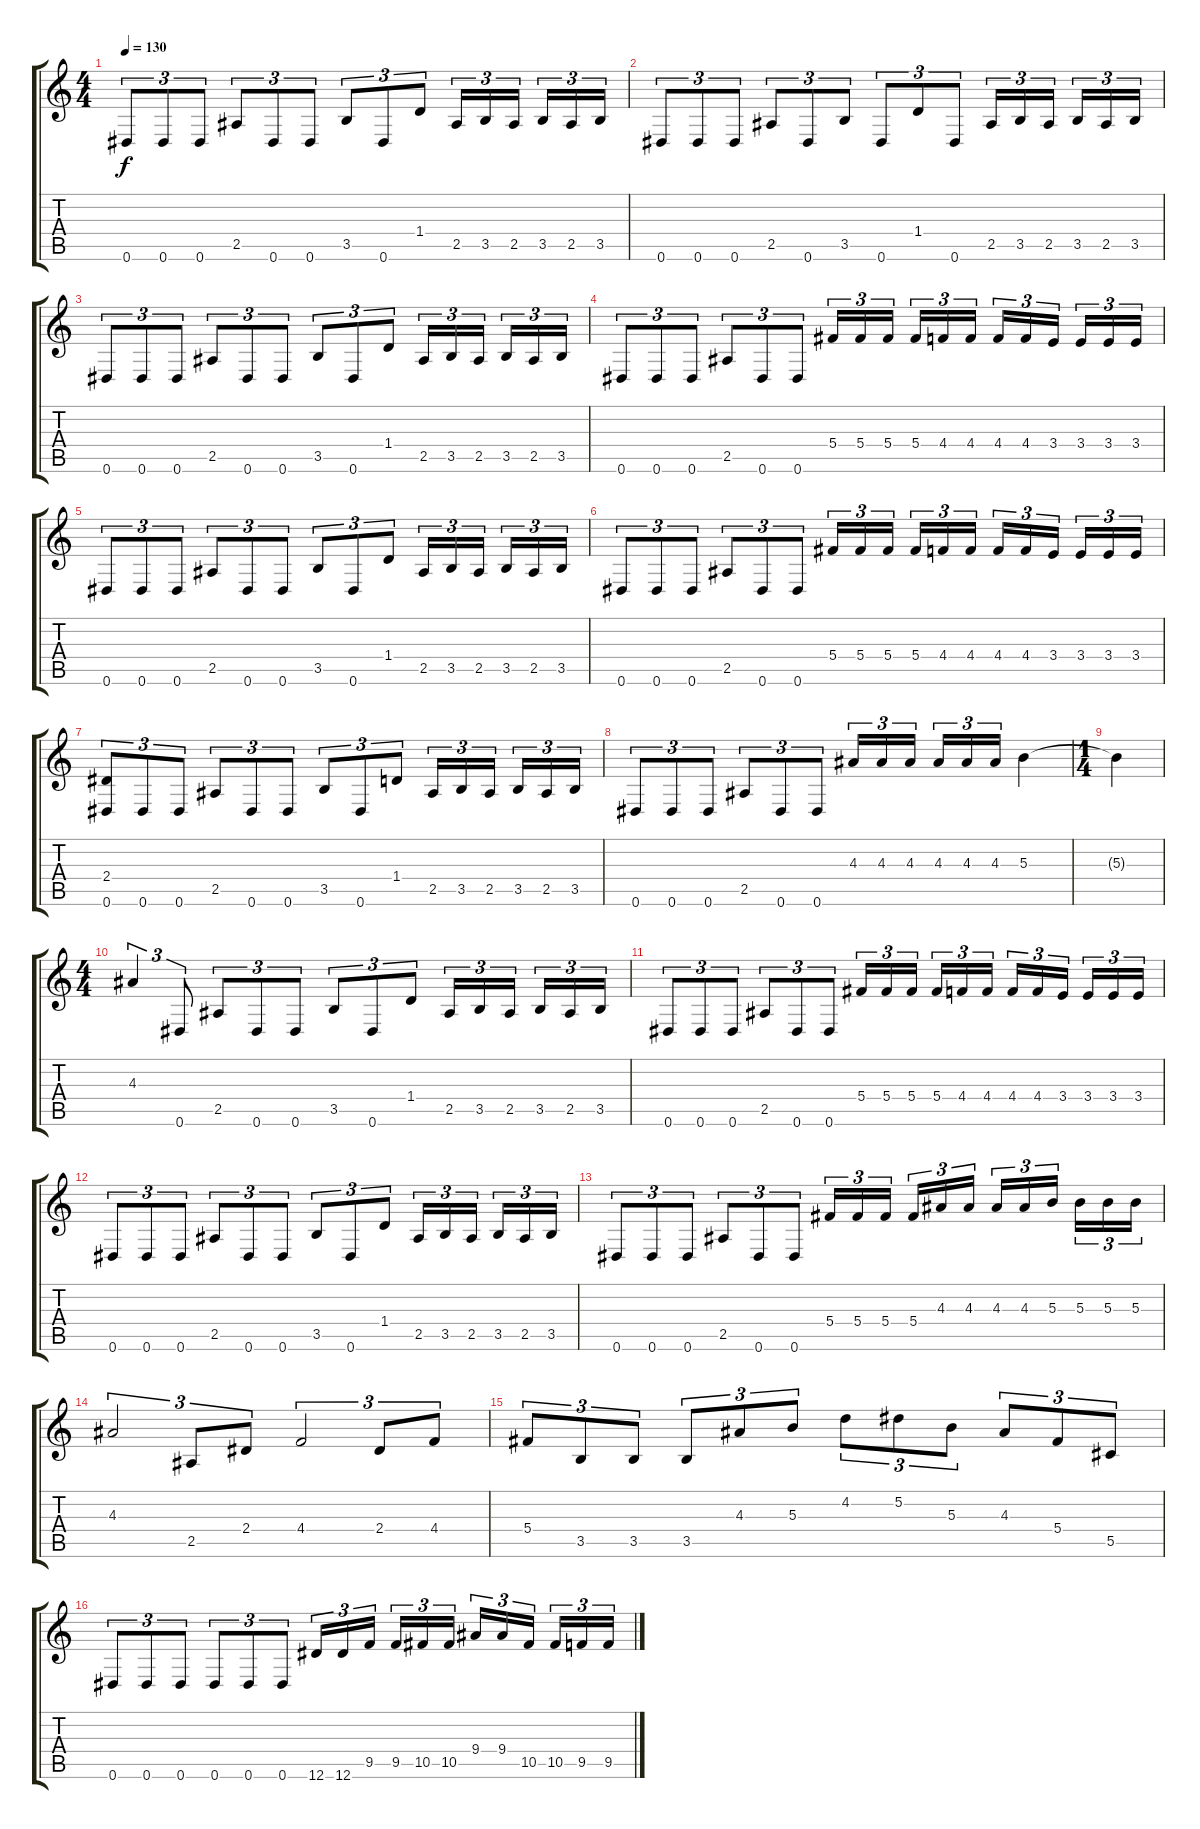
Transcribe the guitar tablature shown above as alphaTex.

\track "" {instrument distortionguitar}
\staff {score tabs}
\tuning (Eb4 Bb3 Gb3 Db3 Ab2 Eb2) {hide}
\ts (4 4)
\tempo 130
\clef g2
\ks c
0.6.8{tu (3 2) dy f volume 16} 0.6.8{tu (3 2)} 0.6.8{tu (3 2)} 2.5.8{tu (3 2)} 0.6.8{tu (3 2)} 0.6.8{tu (3 2)} 3.5.8{tu (3 2)} 0.6.8{tu (3 2)} 1.4.8{tu (3 2)} 2.5.16{tu (3 2)} 3.5.16{tu (3 2)} 2.5.16{tu (3 2)} 3.5.16{tu (3 2)} 2.5.16{tu (3 2)} 3.5.16{tu (3 2)} |
0.6.8{tu (3 2)} 0.6.8{tu (3 2)} 0.6.8{tu (3 2)} 2.5.8{tu (3 2)} 0.6.8{tu (3 2)} 3.5.8{tu (3 2)} 0.6.8{tu (3 2)} 1.4.8{tu (3 2)} 0.6.8{tu (3 2)} 2.5.16{tu (3 2)} 3.5.16{tu (3 2)} 2.5.16{tu (3 2)} 3.5.16{tu (3 2)} 2.5.16{tu (3 2)} 3.5.16{tu (3 2)} |
0.6.8{tu (3 2) volume 16} 0.6.8{tu (3 2)} 0.6.8{tu (3 2)} 2.5.8{tu (3 2)} 0.6.8{tu (3 2)} 0.6.8{tu (3 2)} 3.5.8{tu (3 2)} 0.6.8{tu (3 2)} 1.4.8{tu (3 2)} 2.5.16{tu (3 2)} 3.5.16{tu (3 2)} 2.5.16{tu (3 2)} 3.5.16{tu (3 2)} 2.5.16{tu (3 2)} 3.5.16{tu (3 2)} |
0.6.8{tu (3 2)} 0.6.8{tu (3 2)} 0.6.8{tu (3 2)} 2.5.8{tu (3 2)} 0.6.8{tu (3 2)} 0.6.8{tu (3 2)} 5.4.16{tu (3 2)} 5.4.16{tu (3 2)} 5.4.16{tu (3 2)} 5.4.16{tu (3 2)} 4.4.16{tu (3 2)} 4.4.16{tu (3 2)} 4.4.16{tu (3 2)} 4.4.16{tu (3 2)} 3.4.16{tu (3 2)} 3.4.16{tu (3 2)} 3.4.16{tu (3 2)} 3.4.16{tu (3 2)} |
0.6.8{tu (3 2)} 0.6.8{tu (3 2)} 0.6.8{tu (3 2)} 2.5.8{tu (3 2)} 0.6.8{tu (3 2)} 0.6.8{tu (3 2)} 3.5.8{tu (3 2)} 0.6.8{tu (3 2)} 1.4.8{tu (3 2)} 2.5.16{tu (3 2)} 3.5.16{tu (3 2)} 2.5.16{tu (3 2)} 3.5.16{tu (3 2)} 2.5.16{tu (3 2)} 3.5.16{tu (3 2)} |
0.6.8{tu (3 2)} 0.6.8{tu (3 2)} 0.6.8{tu (3 2)} 2.5.8{tu (3 2)} 0.6.8{tu (3 2)} 0.6.8{tu (3 2)} 5.4.16{tu (3 2)} 5.4.16{tu (3 2)} 5.4.16{tu (3 2)} 5.4.16{tu (3 2)} 4.4.16{tu (3 2)} 4.4.16{tu (3 2)} 4.4.16{tu (3 2)} 4.4.16{tu (3 2)} 3.4.16{tu (3 2)} 3.4.16{tu (3 2)} 3.4.16{tu (3 2)} 3.4.16{tu (3 2)} |
(2.4 0.6).8{tu (3 2)} 0.6.8{tu (3 2)} 0.6.8{tu (3 2)} 2.5.8{tu (3 2)} 0.6.8{tu (3 2)} 0.6.8{tu (3 2)} 3.5.8{tu (3 2)} 0.6.8{tu (3 2)} 1.4.8{tu (3 2)} 2.5.16{tu (3 2)} 3.5.16{tu (3 2)} 2.5.16{tu (3 2)} 3.5.16{tu (3 2)} 2.5.16{tu (3 2)} 3.5.16{tu (3 2)} |
0.6.8{tu (3 2)} 0.6.8{tu (3 2)} 0.6.8{tu (3 2)} 2.5.8{tu (3 2)} 0.6.8{tu (3 2)} 0.6.8{tu (3 2)} 4.3.16{tu (3 2)} 4.3.16{tu (3 2)} 4.3.16{tu (3 2)} 4.3.16{tu (3 2)} 4.3.16{tu (3 2)} 4.3.16{tu (3 2)} 5.3.4 |
\ts (1 4)
5.3{t}.4 |
\ts (4 4)
4.3.4{tu (3 2)} 0.6.8{tu (3 2)} 2.5.8{tu (3 2)} 0.6.8{tu (3 2)} 0.6.8{tu (3 2)} 3.5.8{tu (3 2)} 0.6.8{tu (3 2)} 1.4.8{tu (3 2)} 2.5.16{tu (3 2)} 3.5.16{tu (3 2)} 2.5.16{tu (3 2)} 3.5.16{tu (3 2)} 2.5.16{tu (3 2)} 3.5.16{tu (3 2)} |
0.6.8{tu (3 2)} 0.6.8{tu (3 2)} 0.6.8{tu (3 2)} 2.5.8{tu (3 2)} 0.6.8{tu (3 2)} 0.6.8{tu (3 2)} 5.4.16{tu (3 2)} 5.4.16{tu (3 2)} 5.4.16{tu (3 2)} 5.4.16{tu (3 2)} 4.4.16{tu (3 2)} 4.4.16{tu (3 2)} 4.4.16{tu (3 2)} 4.4.16{tu (3 2)} 3.4.16{tu (3 2)} 3.4.16{tu (3 2)} 3.4.16{tu (3 2)} 3.4.16{tu (3 2)} |
0.6.8{tu (3 2)} 0.6.8{tu (3 2)} 0.6.8{tu (3 2)} 2.5.8{tu (3 2)} 0.6.8{tu (3 2)} 0.6.8{tu (3 2)} 3.5.8{tu (3 2)} 0.6.8{tu (3 2)} 1.4.8{tu (3 2)} 2.5.16{tu (3 2)} 3.5.16{tu (3 2)} 2.5.16{tu (3 2)} 3.5.16{tu (3 2)} 2.5.16{tu (3 2)} 3.5.16{tu (3 2)} |
0.6.8{tu (3 2)} 0.6.8{tu (3 2)} 0.6.8{tu (3 2)} 2.5.8{tu (3 2)} 0.6.8{tu (3 2)} 0.6.8{tu (3 2)} 5.4.16{tu (3 2)} 5.4.16{tu (3 2)} 5.4.16{tu (3 2)} 5.4.16{tu (3 2)} 4.3.16{tu (3 2)} 4.3.16{tu (3 2)} 4.3.16{tu (3 2)} 4.3.16{tu (3 2)} 5.3.16{tu (3 2)} 5.3.16{tu (3 2)} 5.3.16{tu (3 2)} 5.3.16{tu (3 2)} |
4.3.2{tu (3 2)} 2.5.8{tu (3 2)} 2.4.8{tu (3 2)} 4.4.2{tu (3 2)} 2.4.8{tu (3 2)} 4.4.8{tu (3 2)} |
5.4.8{tu (3 2)} 3.5.8{tu (3 2)} 3.5.8{tu (3 2)} 3.5.8{tu (3 2)} 4.3.8{tu (3 2)} 5.3.8{tu (3 2)} 4.2.8{tu (3 2)} 5.2.8{tu (3 2)} 5.3.8{tu (3 2)} 4.3.8{tu (3 2)} 5.4.8{tu (3 2)} 5.5.8{tu (3 2)} |
0.6.8{tu (3 2)} 0.6.8{tu (3 2)} 0.6.8{tu (3 2)} 0.6.8{tu (3 2)} 0.6.8{tu (3 2)} 0.6.8{tu (3 2)} 12.6.16{tu (3 2)} 12.6.16{tu (3 2)} 9.5.16{tu (3 2)} 9.5.16{tu (3 2)} 10.5.16{tu (3 2)} 10.5.16{tu (3 2)} 9.4.16{tu (3 2)} 9.4.16{tu (3 2)} 10.5.16{tu (3 2)} 10.5.16{tu (3 2)} 9.5.16{tu (3 2)} 9.5.16{tu (3 2)}
